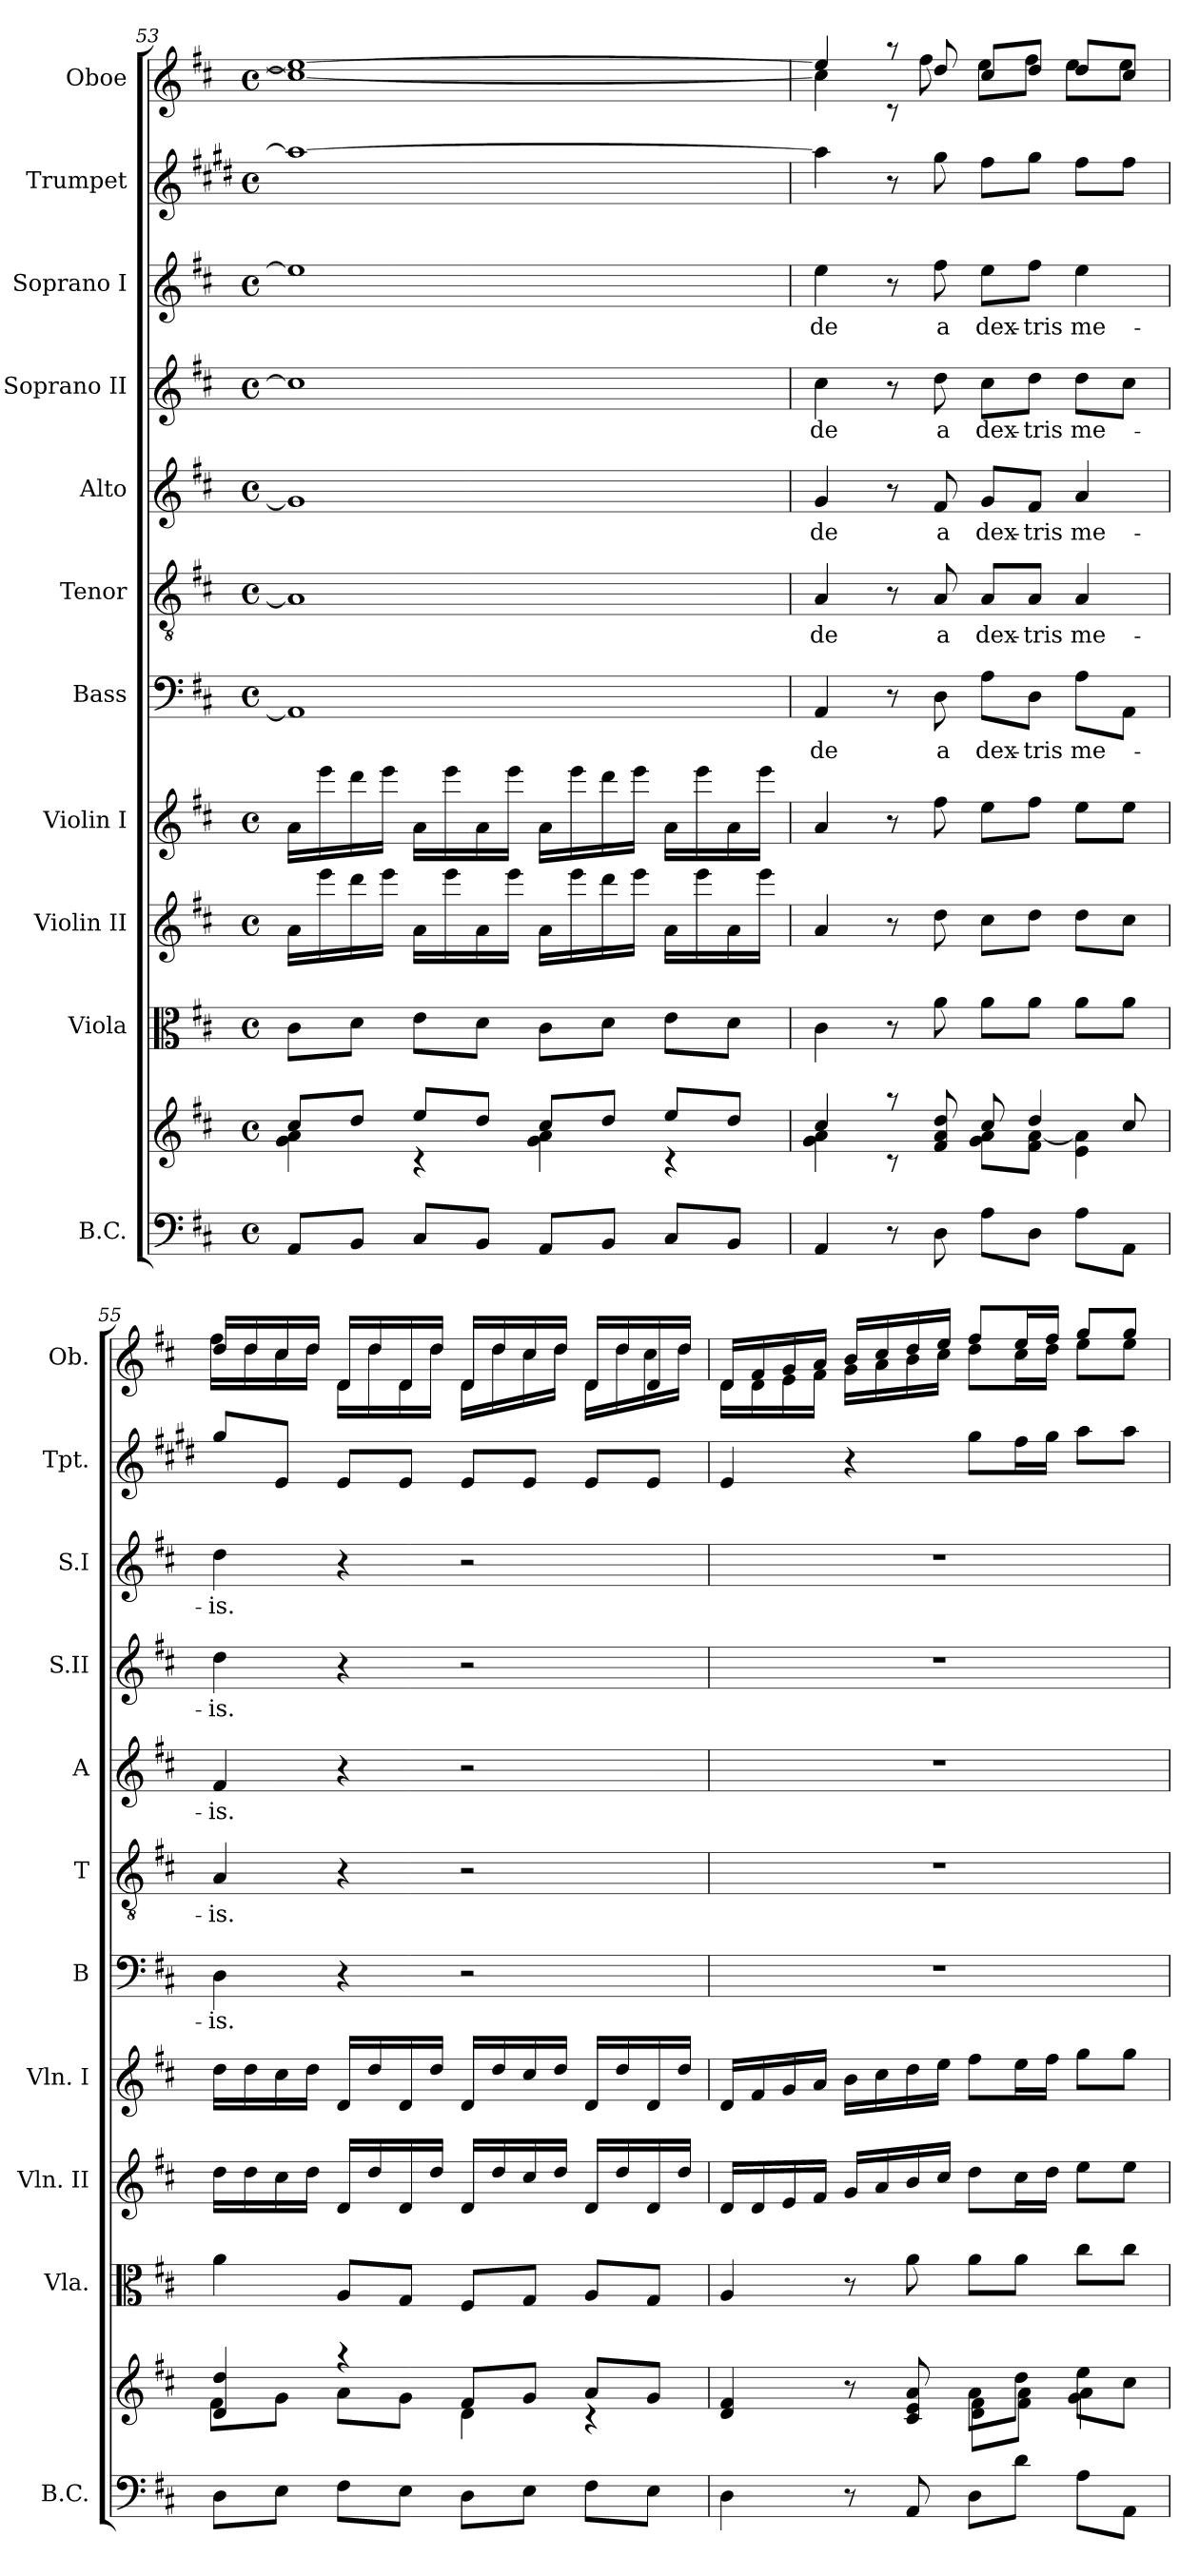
**kern	**kern	**kern	**kern	**kern	**kern	**text	**kern	**text	**kern	**text	**kern	**text	**kern	**text	**kern	**kern
*part11	*part11	*part10	*part9	*part8	*part7	*part7	*part6	*part6	*part5	*part5	*part4	*part4	*part3	*part3	*part2	*part1
*staff12	*staff11	*staff10	*staff9	*staff8	*staff7	*staff7	*staff6	*staff6	*staff5	*staff5	*staff4	*staff4	*staff3	*staff3	*staff2	*staff1
*I"B.C.	*	*I"Viola	*I"Violin II	*I"Violin I	*I"Bass	*	*I"Tenor	*	*I"Alto	*	*I"Soprano II	*	*I"Soprano I	*	*I"Trumpet	*I"Oboe
*I'B.C.	*	*I'Vla.	*I'Vln. II	*I'Vln. I	*I'B	*	*I'T	*	*I'A	*	*I'S.II	*	*I'S.I	*	*I'Tpt.	*I'Ob.
!!LO:PB:g=z
*clefF4	*clefG2	*clefC3	*clefG2	*clefG2	*clefF4	*	*clefGv2	*	*clefG2	*	*clefG2	*	*clefG2	*	*clefG2	*clefG2
*	*	*	*	*	*	*	*	*	*	*	*	*	*	*	*ITrd1c2	*
*k[f#c#]	*k[f#c#]	*k[f#c#]	*k[f#c#]	*k[f#c#]	*k[f#c#]	*	*k[f#c#]	*	*k[f#c#]	*	*k[f#c#]	*	*k[f#c#]	*	*k[f#c#]	*k[f#c#]
*D:	*D:	*D:	*D:	*D:	*D:	*	*D:	*	*D:	*	*D:	*	*D:	*	*D:	*D:
*M4/4	*M4/4	*M4/4	*M4/4	*M4/4	*M4/4	*	*M4/4	*	*M4/4	*	*M4/4	*	*M4/4	*	*M4/4	*M4/4
*met(c)	*met(c)	*met(c)	*met(c)	*met(c)	*met(c)	*	*met(c)	*	*met(c)	*	*met(c)	*	*met(c)	*	*met(c)	*met(c)
=53	=53	=53	=53	=53	=53	=53	=53	=53	=53	=53	=53	=53	=53	=53	=53	=53
*	*^	*	*	*	*	*	*	*	*	*	*	*	*	*	*	*^
8AA/L	8cc#/L	4g\ 4a\	8c#\L	16a\LL	16a\LL	1AA]	.	1A]	.	1g]	.	1cc#]	.	1ee]	.	1gg_	1ee_	1cc#_
.	.	.	.	16eee\	16eee\	.	.	.	.	.	.	.	.	.	.	.	.	.
8BB/J	8dd/J	.	8d\J	16ddd\	16ddd\	.	.	.	.	.	.	.	.	.	.	.	.	.
.	.	.	.	16eee\JJ	16eee\JJ	.	.	.	.	.	.	.	.	.	.	.	.	.
8C#/L	8ee/L	4rc	8e\L	16a\LL	16a\LL	.	.	.	.	.	.	.	.	.	.	.	.	.
.	.	.	.	16eee\	16eee\	.	.	.	.	.	.	.	.	.	.	.	.	.
8BB/J	8dd/J	.	8d\J	16a\	16a\	.	.	.	.	.	.	.	.	.	.	.	.	.
.	.	.	.	16eee\JJ	16eee\JJ	.	.	.	.	.	.	.	.	.	.	.	.	.
8AA/L	8cc#/L	4g\ 4a\	8c#\L	16a\LL	16a\LL	.	.	.	.	.	.	.	.	.	.	.	.	.
.	.	.	.	16eee\	16eee\	.	.	.	.	.	.	.	.	.	.	.	.	.
8BB/J	8dd/J	.	8d\J	16ddd\	16ddd\	.	.	.	.	.	.	.	.	.	.	.	.	.
.	.	.	.	16eee\JJ	16eee\JJ	.	.	.	.	.	.	.	.	.	.	.	.	.
8C#/L	8ee/L	4rc	8e\L	16a\LL	16a\LL	.	.	.	.	.	.	.	.	.	.	.	.	.
.	.	.	.	16eee\	16eee\	.	.	.	.	.	.	.	.	.	.	.	.	.
8BB/J	8dd/J	.	8d\J	16a\	16a\	.	.	.	.	.	.	.	.	.	.	.	.	.
.	.	.	.	16eee\JJ	16eee\JJ	.	.	.	.	.	.	.	.	.	.	.	.	.
=54	=54	=54	=54	=54	=54	=54	=54	=54	=54	=54	=54	=54	=54	=54	=54	=54	=54	=54
!	!	!	!	!	!	!	!LO:LY:b	!	!LO:LY:b	!	!LO:LY:b	!	!LO:LY:b	!	!LO:LY:b	!	!	!
4AA/	4cc#/	4g\ 4a\	4c#\	4a/	4a/	4AA/	-de	4A/	-de	4g/	-de	4cc#\	-de	4ee\	-de	4gg\]	4ee/]	4cc#\]
8r	8raa	8rc	8r	8r	8r	8r	.	8r	.	8r	.	8r	.	8r	.	8r	8raa	8rc
!	!	!	!	!	!	!	!LO:LY:b	!	!LO:LY:b	!	!LO:LY:b	!	!LO:LY:b	!	!LO:LY:b	!	!	!
8D\	8f#/ 8a/ 8dd/	8ryy	8a\	8dd\	8ff#\	8D\	a	8A/	a	8f#/	a	8dd\	a	8ff#\	a	8ff#\	8dd/	8ff#\
!	!	!	!	!	!	!	!LO:LY:b	!	!LO:LY:b	!	!LO:LY:b	!	!LO:LY:b	!	!LO:LY:b	!	!	!
8A\L	8cc#/	8g\ 8a\L	8a\L	8cc#\L	8ee\L	8A\L	dex-	8A/L	dex-	8g/L	dex-	8cc#\L	dex-	8ee\L	dex-	8ee\L	8cc#/L	8ee\L
!	!	!	!	!	!	!	!LO:LY:b	!	!LO:LY:b	!	!LO:LY:b	!	!LO:LY:b	!	!LO:LY:b	!	!	!
8D\J	4dd/	8f#\ [<8a\J	8a\J	8dd\J	8ff#\J	8D\J	-tris	8A/J	-tris	8f#/J	-tris	8dd\J	-tris	8ff#\J	-tris	8ff#\J	8dd/J	8ff#\J
!	!	!	!	!	!	!	!LO:LY:b	!	!LO:LY:b	!	!LO:LY:b	!	!LO:LY:b	!	!LO:LY:b	!	!	!
8A\L	.	4e\ 4a\]	8a\L	8dd\L	8ee\L	8A\L	me-	4A/	me-	4a/	me-	8dd\L	me-	4ee\	me-	8ee\L	8dd/L	8ee\L
8AA\J	8cc#/	.	8a\J	8cc#\J	8ee\J	8AA\J	.	.	.	.	.	8cc#\J	.	.	.	8ee\J	8cc#/J	8ee\J
=55	=55	=55	=55	=55	=55	=55	=55	=55	=55	=55	=55	=55	=55	=55	=55	=55	=55	=55
!	!	!	!	!	!	!	!LO:LY:b	!	!LO:LY:b	!	!LO:LY:b	!	!LO:LY:b	!	!LO:LY:b	!	!	!
8D\L	4d/ 4dd/	8f#\L	4a\	16dd\LL	16dd\LL	4D\	-is.	4A/	-is.	4f#/	-is.	4dd\	-is.	4dd\	-is.	8ff#/L	16dd/LL	16ff#\LL
.	.	.	.	16dd\	16dd\	.	.	.	.	.	.	.	.	.	.	.	16dd/	16dd\
8E\J	.	8g\J	.	16cc#\	16cc#\	.	.	.	.	.	.	.	.	.	.	8d/J	16cc#/	16cc#\
.	.	.	.	16dd\JJ	16dd\JJ	.	.	.	.	.	.	.	.	.	.	.	16dd/JJ	16dd\JJ
8F#\L	4raa	8a\L	8A/L	16d/LL	16d/LL	4r	.	4r	.	4r	.	4r	.	4r	.	8d/L	16d/LL	16d\LL
.	.	.	.	16dd/	16dd/	.	.	.	.	.	.	.	.	.	.	.	16dd/	16dd\
8E\J	.	8g\J	8G/J	16d/	16d/	.	.	.	.	.	.	.	.	.	.	8d/J	16d/	16d\
.	.	.	.	16dd/JJ	16dd/JJ	.	.	.	.	.	.	.	.	.	.	.	16dd/JJ	16dd\JJ
8D\L	8f#/L	4d\	8F#/L	16d/LL	16d/LL	2r	.	2r	.	2r	.	2r	.	2r	.	8d/L	16d/LL	16d\LL
.	.	.	.	16dd/	16dd/	.	.	.	.	.	.	.	.	.	.	.	16dd/	16dd\
8E\J	8g/J	.	8G/J	16cc#/	16cc#/	.	.	.	.	.	.	.	.	.	.	8d/J	16cc#/	16cc#\
.	.	.	.	16dd/JJ	16dd/JJ	.	.	.	.	.	.	.	.	.	.	.	16dd/JJ	16dd\JJ
8F#\L	8a/L	4rc	8A/L	16d/LL	16d/LL	.	.	.	.	.	.	.	.	.	.	8d/L	16d/LL	16d\LL
.	.	.	.	16dd/	16dd/	.	.	.	.	.	.	.	.	.	.	.	16dd/	16dd\
8E\J	8g/J	.	8G/J	16d/	16d/	.	.	.	.	.	.	.	.	.	.	8d/J	16d/	16cc#\
.	.	.	.	16dd/JJ	16dd/JJ	.	.	.	.	.	.	.	.	.	.	.	16dd/JJ	16dd\JJ
!!LO:PB:g=z	!!
=56	=56	=56	=56	=56	=56	=56	=56	=56	=56	=56	=56	=56	=56	=56	=56	=56	=56	=56
4D\	4d/ 4f#/	2ryy	4A/	16d/LL	16d/LL	1r	.	1r	.	1r	.	1r	.	1r	.	4d/	16d/LL	16d\LL
.	.	.	.	16d/	16f#/	.	.	.	.	.	.	.	.	.	.	.	16f#/	16d\
.	.	.	.	16e/	16g/	.	.	.	.	.	.	.	.	.	.	.	16g/	16e\
.	.	.	.	16f#/JJ	16a/JJ	.	.	.	.	.	.	.	.	.	.	.	16a/JJ	16f#\JJ
8r	8r	.	8r	16g/LL	16b\LL	.	.	.	.	.	.	.	.	.	.	4r	16b/LL	16g\LL
.	.	.	.	16a/	16cc#\	.	.	.	.	.	.	.	.	.	.	.	16cc#/	16a\
8AA/	8c#/ 8e/ 8a/	.	8a\	16b/	16dd\	.	.	.	.	.	.	.	.	.	.	.	16dd/	16b\
.	.	.	.	16cc#/JJ	16ee\JJ	.	.	.	.	.	.	.	.	.	.	.	16ee/JJ	16cc#\JJ
8D\L	8a\L	8d\ 8f#\L	8a\L	8dd\L	8ff#\L	.	.	.	.	.	.	.	.	.	.	8ff#\L	8ff#/L	8dd\L
8d\J	8dd\J	8f#\ 8a\J	8a\J	16cc#\L	16ee\L	.	.	.	.	.	.	.	.	.	.	16ee\L	16ee/L	16cc#\L
.	.	.	.	16dd\JJ	16ff#\JJ	.	.	.	.	.	.	.	.	.	.	16ff#\JJ	16ff#/JJ	16dd\JJ
8A\L	8ee\L	4g\ 4a\	8cc#\L	8ee\L	8gg\L	.	.	.	.	.	.	.	.	.	.	8gg\L	8gg/L	8ee\L
8AA\J	8cc#\J	.	8cc#\J	8ee\J	8gg\J	.	.	.	.	.	.	.	.	.	.	8gg\J	8gg/J	8ee\J
*	*v	*v	*	*	*	*	*	*	*	*	*	*	*	*	*	*	*v	*v
=	=	=	=	=	=	=	=	=	=	=	=	=	=	=	=	=
*-	*-	*-	*-	*-	*-	*-	*-	*-	*-	*-	*-	*-	*-	*-	*-	*-
